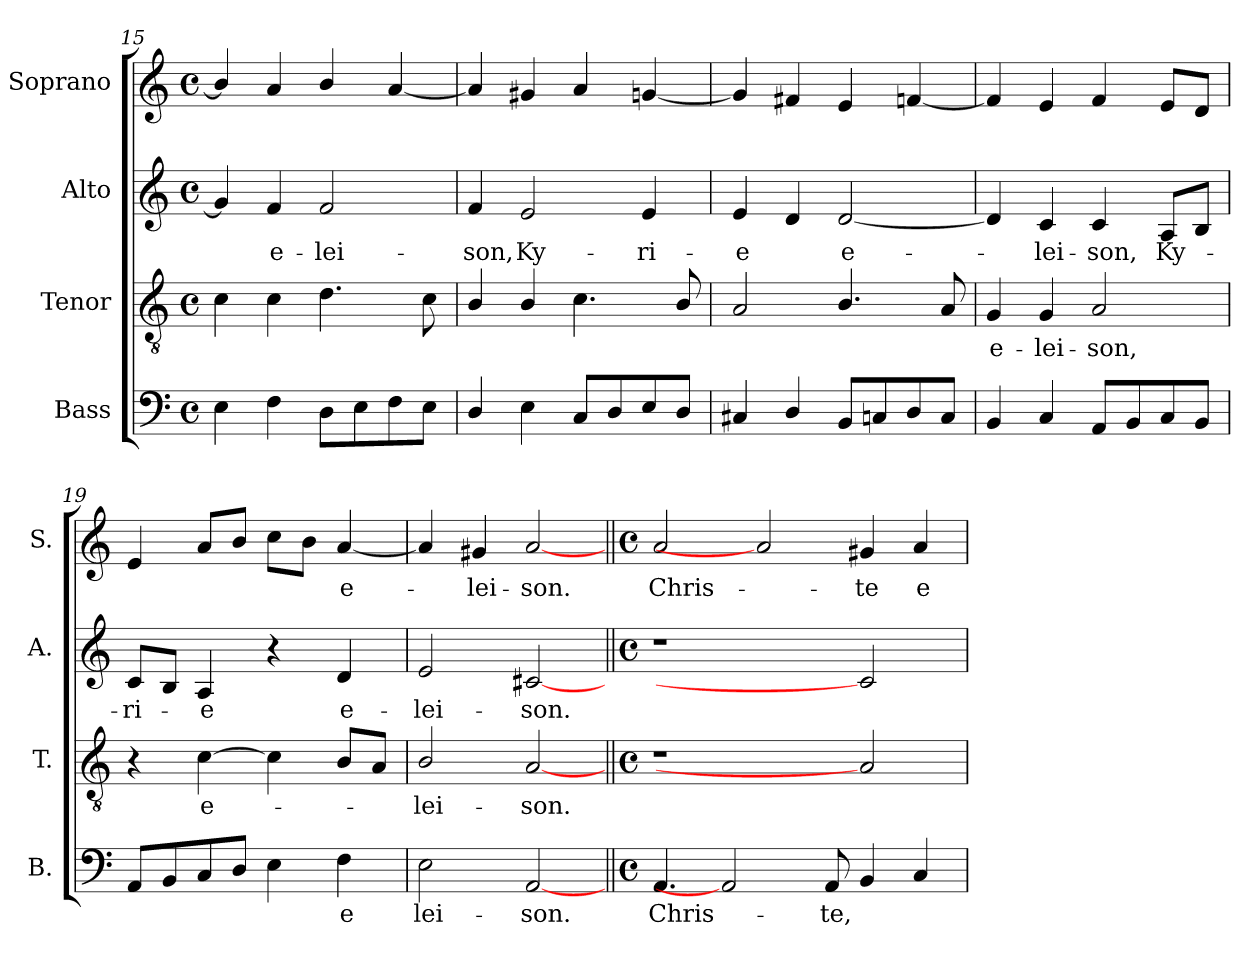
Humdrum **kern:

**kern	**text	**kern	**text	**kern	**text	**kern	**text
*part4	*part4	*part3	*part3	*part2	*part2	*part1	*part1
*staff4	*staff4	*staff3	*staff3	*staff2	*staff2	*staff1	*staff1
*I"Bass	*	*I"Tenor	*	*I"Alto	*	*I"Soprano	*
*I'B.	*	*I'T.	*	*I'A.	*	*I'S.	*
*clefF4	*	*clefGv2	*	*clefG2	*	*clefG2	*
*	*	*ITrd7c12	*	*	*	*	*
*k[]	*	*k[]	*	*k[]	*	*k[]	*
*C:	*	*C:	*	*C:	*	*C:	*
*M4/4	*	*M4/4	*	*M4/4	*	*M4/4	*
*met(c)	*	*met(c)	*	*met(c)	*	*met(c)	*
=15	=15	=15	=15	=15	=15	=15	=15
4Ei\	.	4Ci\	.	4gi/]	.	4bi/]	.
!	!	!	!	!	!LO:LY:b:color=#000000	!	!
4Fi\	.	4Ci\	.	4fi/	e-	4ai/	.
!	!	!	!	!	!LO:LY:b:color=#000000	!	!
8Di\L	.	4.Di\	.	2fi/	-lei-	4bi/	.
8Ei\	.	.	.	.	.	.	.
8Fi\	.	.	.	.	.	[4ai/	.
8Ei\J	.	8Ci\	.	.	.	.	.
=16	=16	=16	=16	=16	=16	=16	=16
!	!	!	!	!	!LO:LY:b:color=#000000	!	!
4Di/	.	4BBi/	.	4fi/	-son,	4ai/]	.
!	!	!	!	!	!LO:LY:b:color=#000000	!	!
4Ei\	.	4BBi/	.	2ei/	Ky-	4g#Xi/	.
8Ci/L	.	4.Ci\	.	.	.	4ai/	.
8Di/	.	.	.	.	.	.	.
!	!	!	!	!	!LO:LY:b:color=#000000	!	!
8Ei/	.	.	.	4ei/	-ri-	[4gni/	.
8Di/J	.	8BBi/	.	.	.	.	.
!!LO:LB:g=z
=17	=17	=17	=17	=17	=17	=17	=17
!	!	!	!	!	!LO:LY:b:color=#000000	!	!
4C#Xi/	.	2AAi/	.	4ei/	-e	4gi/]	.
4Di/	.	.	.	4di/	.	4f#Xi/	.
!	!	!	!	!	!LO:LY:b:color=#000000	!	!
8BBi/L	.	4.BBi/	.	[2di/	e-	4ei/	.
8Cni/	.	.	.	.	.	.	.
8Di/	.	.	.	.	.	[4fni/	.
8Ci/J	.	8AAi/	.	.	.	.	.
=18	=18	=18	=18	=18	=18	=18	=18
!	!	!	!LO:LY:b:color=#000000	!	!	!	!
4BBi/	.	4GGi/	e-	4di/]	.	4fi/]	.
!	!	!	!LO:LY:b:color=#000000	!	!	!	!
!	!	!	!	!	!LO:LY:b:color=#000000	!	!
4Ci/	.	4GGi/	-lei-	4ci/	-lei-	4ei/	.
!	!	!	!LO:LY:b:color=#000000	!	!	!	!
!	!	!	!	!	!LO:LY:b:color=#000000	!	!
8AAi/L	.	2AAi/	-son,	4ci/	-son,	4fi/	.
8BBi/	.	.	.	.	.	.	.
!	!	!	!	!	!LO:LY:b:color=#000000	!	!
8Ci/	.	.	.	8Ai/L	Ky-	8ei/L	.
8BBi/J	.	.	.	8Bi/J	.	8di/J	.
=19	=19	=19	=19	=19	=19	=19	=19
!	!	!	!	!	!LO:LY:b:color=#000000	!	!
8AAi/L	.	4r	.	8ci/L	-ri-	4ei/	.
8BBi/	.	.	.	8Bi/J	.	.	.
!	!	!	!LO:LY:b:color=#000000	!	!	!	!
!	!	!	!	!	!LO:LY:b:color=#000000	!	!
8Ci/	.	[4Ci\	e-	4Ai/	-e	8ai/L	.
8Di/J	.	.	.	.	.	8bi/J	.
4Ei\	.	4Ci\]	.	4r	.	8cci\L	.
.	.	.	.	.	.	8bi\J	.
!	!LO:LY:b:color=#000000	!	!	!	!	!	!
!	!	!	!	!	!LO:LY:b:color=#000000	!	!
!	!	!	!	!	!	!	!LO:LY:b:color=#000000
4Fi\	e	8BBi/L	.	4di/	e-	[4ai/	e-
.	.	8AAi/J	.	.	.	.	.
=20	=20	=20	=20	=20	=20	=20	=20
!	!LO:LY:b:color=#000000	!	!	!	!	!	!
!	!	!	!LO:LY:b:color=#000000	!	!	!	!
!	!	!	!	!	!LO:LY:b:color=#000000	!	!
2Ei\	lei-	2BBi/	-lei-	2ei/	-lei-	4ai/]	.
!	!	!	!	!	!	!	!LO:LY:b:color=#000000
.	.	.	.	.	.	4g#Xi/	-lei-
!	!LO:LY:b:color=#000000	!	!	!	!	!	!
!	!	!	!LO:LY:b:color=#000000	!	!	!	!
!	!	!	!	!	!LO:LY:b:color=#000000	!	!
!	!	!	!	!	!	!	!LO:LY:b:color=#000000
[2AAi	-son.	[2AAi	-son.	[2c#Xi	-son.	[2ai	-son.
!!LO:PB:g=z
=21||	=21||	=21||	=21||	=21||	=21||	=21||	=21||
*M4/4	*	*M4/4	*	*M4/4	*	*M4/4	*
*met(c)	*	*met(c)	*	*met(c)	*	*met(c)	*
!	!LO:LY:b:color=#000000	!	!	!	!	!	!
!	!	!	!	!	!	!	!LO:LY:b:color=#000000
4.AAi/	Chris-	1r	.	1r	.	2ai/	Chris-
2AAi]	.	.	.	.	.	.	.
.	.	.	.	.	.	2ai]	.
!	!LO:LY:b:color=#000000	!	!	!	!	!	!
8AAi/	-te,	.	.	.	.	.	.
!	!	!	!	!	!	!	!LO:LY:b:color=#000000
4BBi/	.	2AAi]	.	2c#i]	.	4g#Xi/	-te
!	!	!	!	!	!	!	!LO:LY:b:color=#000000
4Ci/	.	.	.	.	.	4ai/	e-
=	=	=	=	=	=	=	=
*-	*-	*-	*-	*-	*-	*-	*-
